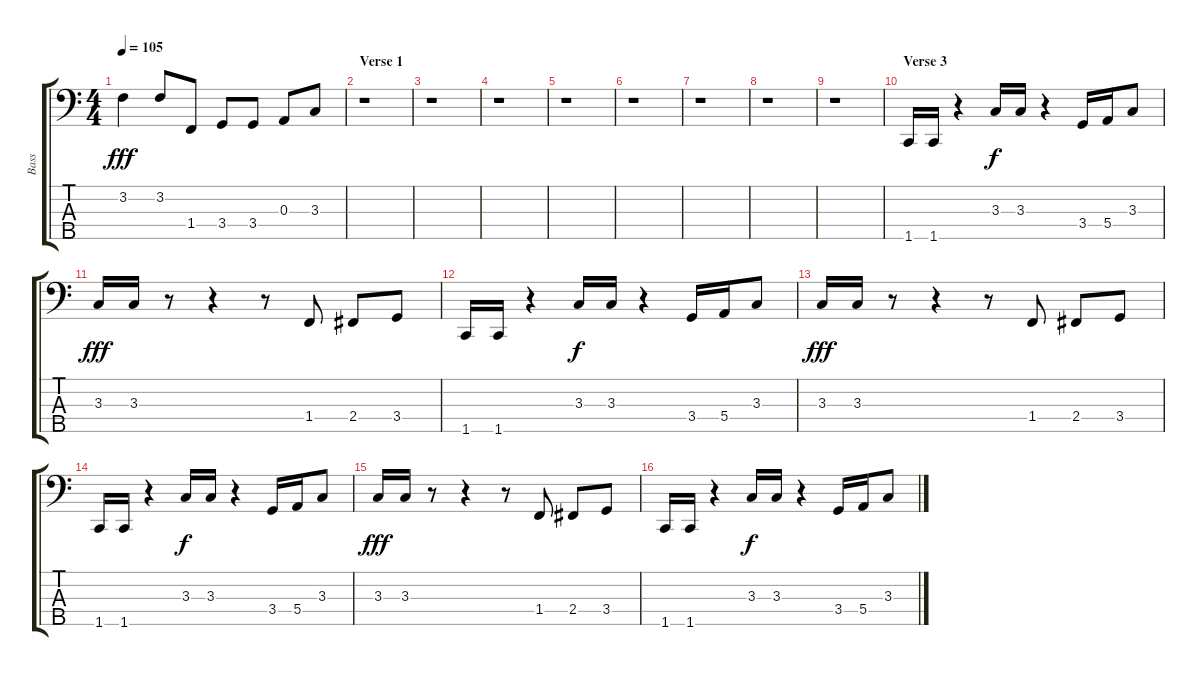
\track ("Bass" "Bass") {instrument synthbass1}
\staff {score tabs}
\tuning (G2 D2 A1 E1 B0) {hide}
\ts (4 4)
\tempo 105
\clef f4
\ks c
3.2.4{dy fff} 3.2.8 1.4.8 3.4.8 3.4.8 0.3.8 3.3.8 |
\section ("" "Verse 1")
r.1 |
r.1 |
r.1 |
r.1 |
r.1 |
r.1 |
r.1 |
r.1 |
\section ("" "Verse 3")
1.5.16 1.5.16 r.4 3.3.16{dy f} 3.3.16 r.4 3.4.16 5.4.16 3.3.8 |
3.3.16{dy fff} 3.3.16 r.8 r.4 r.8 1.4.8 2.4.8 3.4.8 |
1.5.16 1.5.16 r.4 3.3.16{dy f} 3.3.16 r.4 3.4.16 5.4.16 3.3.8 |
3.3.16{dy fff} 3.3.16 r.8 r.4 r.8 1.4.8 2.4.8 3.4.8 |
1.5.16 1.5.16 r.4 3.3.16{dy f} 3.3.16 r.4 3.4.16 5.4.16 3.3.8 |
3.3.16{dy fff} 3.3.16 r.8 r.4 r.8 1.4.8 2.4.8 3.4.8 |
1.5.16 1.5.16 r.4 3.3.16{dy f} 3.3.16 r.4 3.4.16 5.4.16 3.3.8
